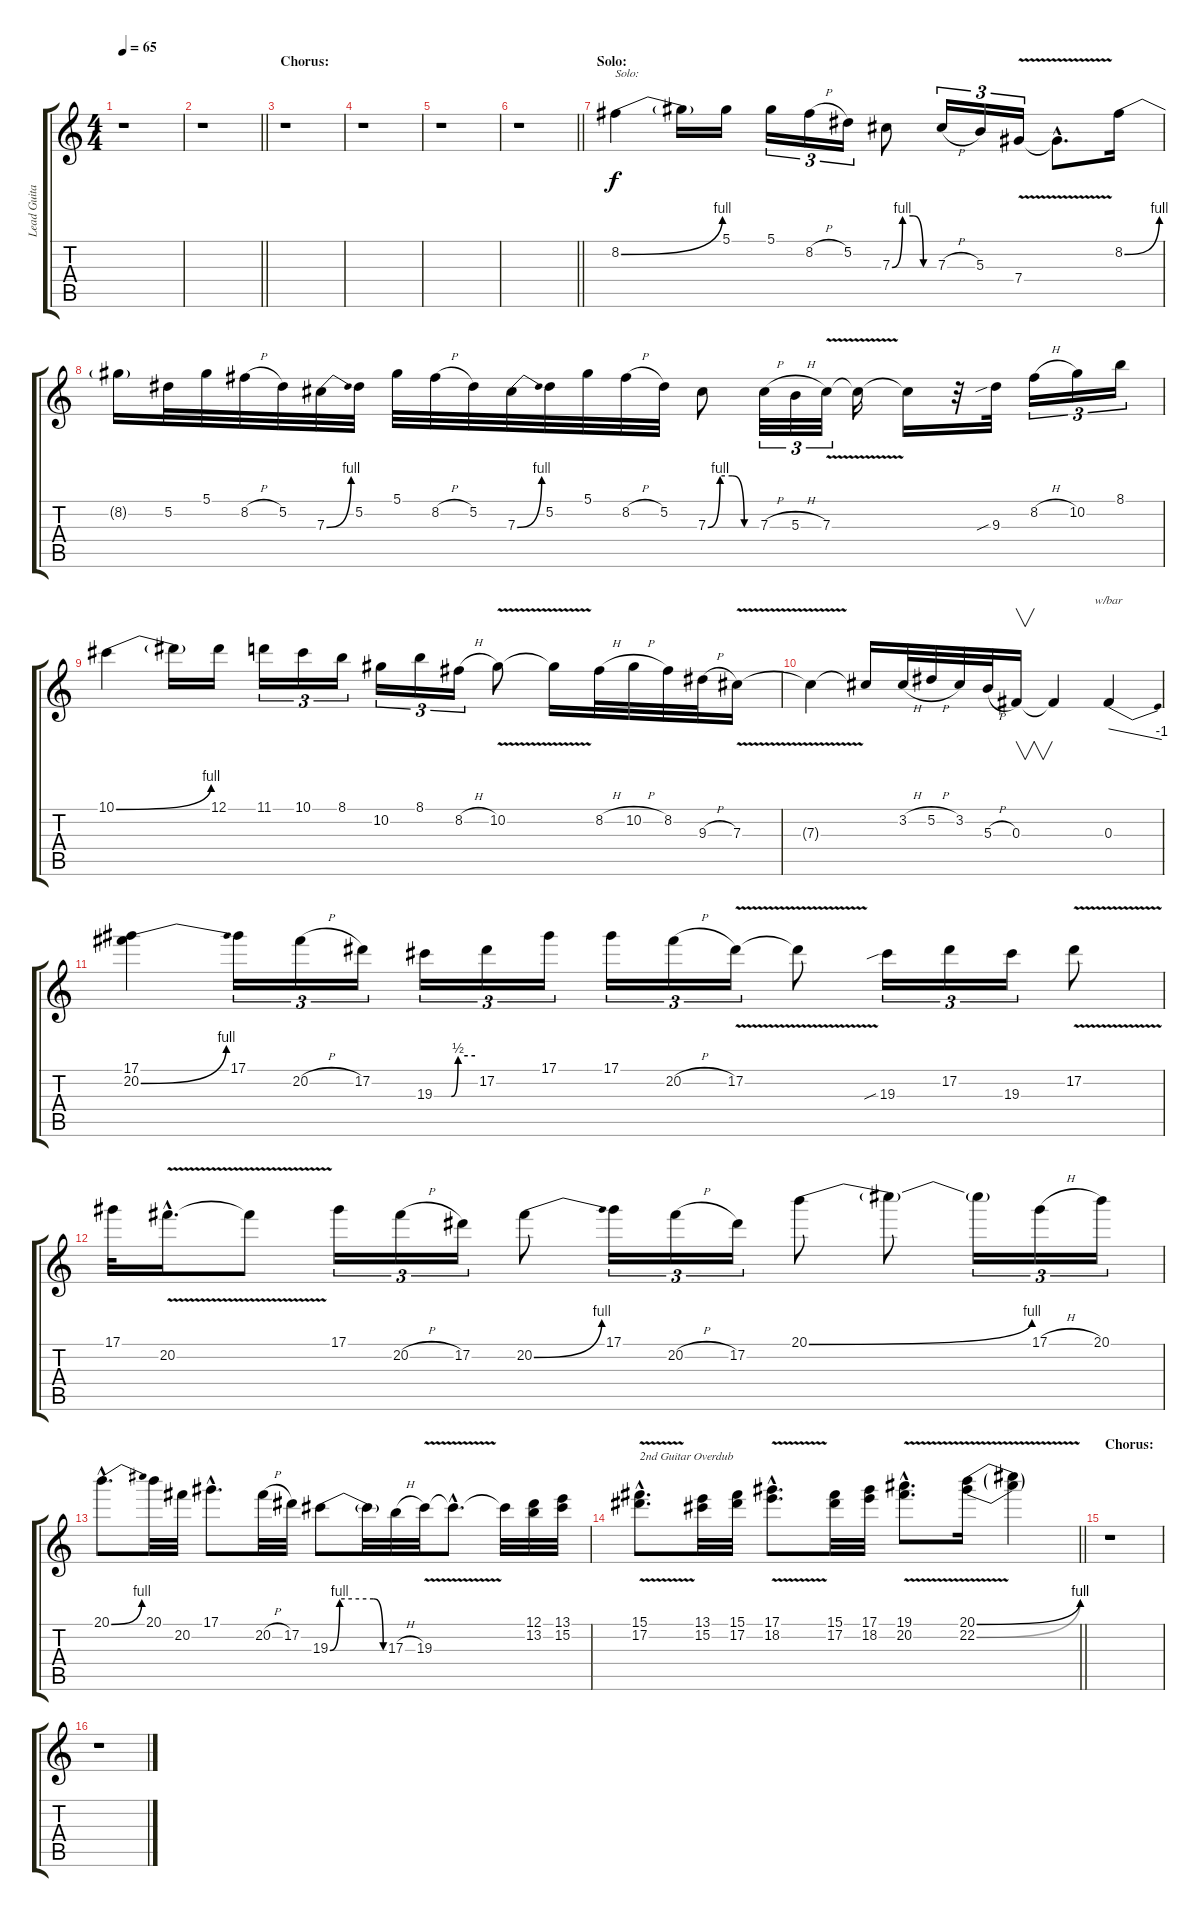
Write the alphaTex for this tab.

\track ("Lead Guitar" "Lead Guita") {instrument distortionguitar}
\staff {score tabs}
\tuning (Eb4 Bb3 Gb3 Db3 Ab2 Eb2) {hide}
\ts (4 4)
\tempo 65
\clef g2
\ks c
r.1{dy f} |
\barLineRight lightlight
r.1 |
\section ("" "Chorus:")
r.1 |
r.1 |
r.1 |
\barLineRight lightlight
r.1 |
\section ("" "Solo:")
8.2{be (bend 0 0 60 4)}.4{txt "Solo:"} 8.2{t}.16 5.1.16 5.1.16{tu (3 2)} 8.2{h}.16{tu (3 2)} 5.2.16{tu (3 2)} 7.3{be (custom 0 0 15 4 30 4 45 0 60 0)}.8 7.3{h}.16{tu (3 2)} 5.3.16{tu (3 2)} 7.4{v}.16{tu (3 2)} 7.4{hac t}.8{d} 8.2{be (bend 0 0 60 4)}.16 |
8.2{t}.16 5.2.32 5.1.32 8.2{h}.32 5.2.32 7.3{be (bend 0 0 60 4)}.32 5.2.32 5.1.32 8.2{h}.32 5.2.32 7.3{be (bend 0 0 60 4)}.32 5.2.32 5.1.32 8.2{h}.32 5.2.32 7.3{be (custom 0 0 15 4 30 4 45 0 60 0)}.8 7.3{h}.32{tu (3 2)} 5.3{h}.32{tu (3 2)} 7.3{v}.32{tu (3 2)} 7.3{t}.16 7.3{t}.16 r.32 9.3{sib}.32 8.2{h}.16{tu (3 2)} 10.2.16{tu (3 2)} 8.1.16{tu (3 2)} |
10.1{be (bend 0 0 60 4)}.4 10.1{t}.16 12.1.16 11.1.16{tu (3 2)} 10.1.16{tu (3 2)} 8.1.16{tu (3 2)} 10.2.16{tu (3 2)} 8.1.16{tu (3 2)} 8.2{h}.16{tu (3 2)} 10.2{v}.8 10.2{t}.16 8.2{h}.32 10.2{h}.32 8.2.32 9.3{h}.32 7.3{v}.16 |
7.3{t}.4 7.3{t}.16 3.2{h}.32 5.2{h}.32 3.2.32 5.3{h}.32 0.3.16{v} 0.3{t}.4 0.3.4{tbe (dive default 0 0 60 -4)} |
(17.1 20.2{be (bend 0 0 60 4)}).4 17.1.16{tu (3 2)} 20.2{h}.16{tu (3 2)} 17.2.16{tu (3 2)} 19.3{be (custom 0 0 25 0 35 2 60 2)}.16{tu (3 2)} 17.2.16{tu (3 2)} 17.1.16{tu (3 2)} 17.1.16{tu (3 2)} 20.2{h}.16{tu (3 2)} 17.2{v}.16{tu (3 2)} 17.2{t}.8 19.3{sib}.16{tu (3 2)} 17.2.16{tu (3 2)} 19.3.16{tu (3 2)} 17.2{v}.8 |
17.1.32 20.2{v hac}.16{d} 20.2{t}.8 17.1.16{tu (3 2)} 20.2{h}.16{tu (3 2)} 17.2.16{tu (3 2)} 20.2{be (bend 0 0 60 4)}.8 17.1.16{tu (3 2)} 20.2{h}.16{tu (3 2)} 17.2.16{tu (3 2)} 20.1{be (bend 0 0 60 4)}.8 20.1{t}.8 20.1{t}.16{tu (3 2)} 17.1{h}.16{tu (3 2)} 20.1.16{tu (3 2)} |
20.1{be (bend 0 0 60 4) hac}.8{d} 20.1.32 20.2.32 17.1{hac}.8{d} 20.2{h}.32 17.2.32 19.3{be (custom 0 0 10 4 45 4 55 0 60 0)}.8 19.3{t}.32 17.3{h}.32 19.3{v}.32 19.3{hac t}.8{d} 19.3{t}.32 (12.1 13.2).32 (13.1 15.2).32 |
\barLineRight lightlight
(15.1{v hac} 17.2{hac}).8{d txt "2nd Guitar Overdub"} (13.1 15.2).32 (15.1 17.2).32 (17.1{v hac} 18.2{hac}).8{d} (15.1 17.2).32 (17.1 18.2).32 (19.1{v hac} 20.2{hac}).8{d} (20.1{be (bend 0 0 60 4) v} 22.2{be (bend 0 0 60 4)}).16 (20.1{t} 22.2{t}).4 |
\section ("" "Chorus:")
r.1 |
r.1
